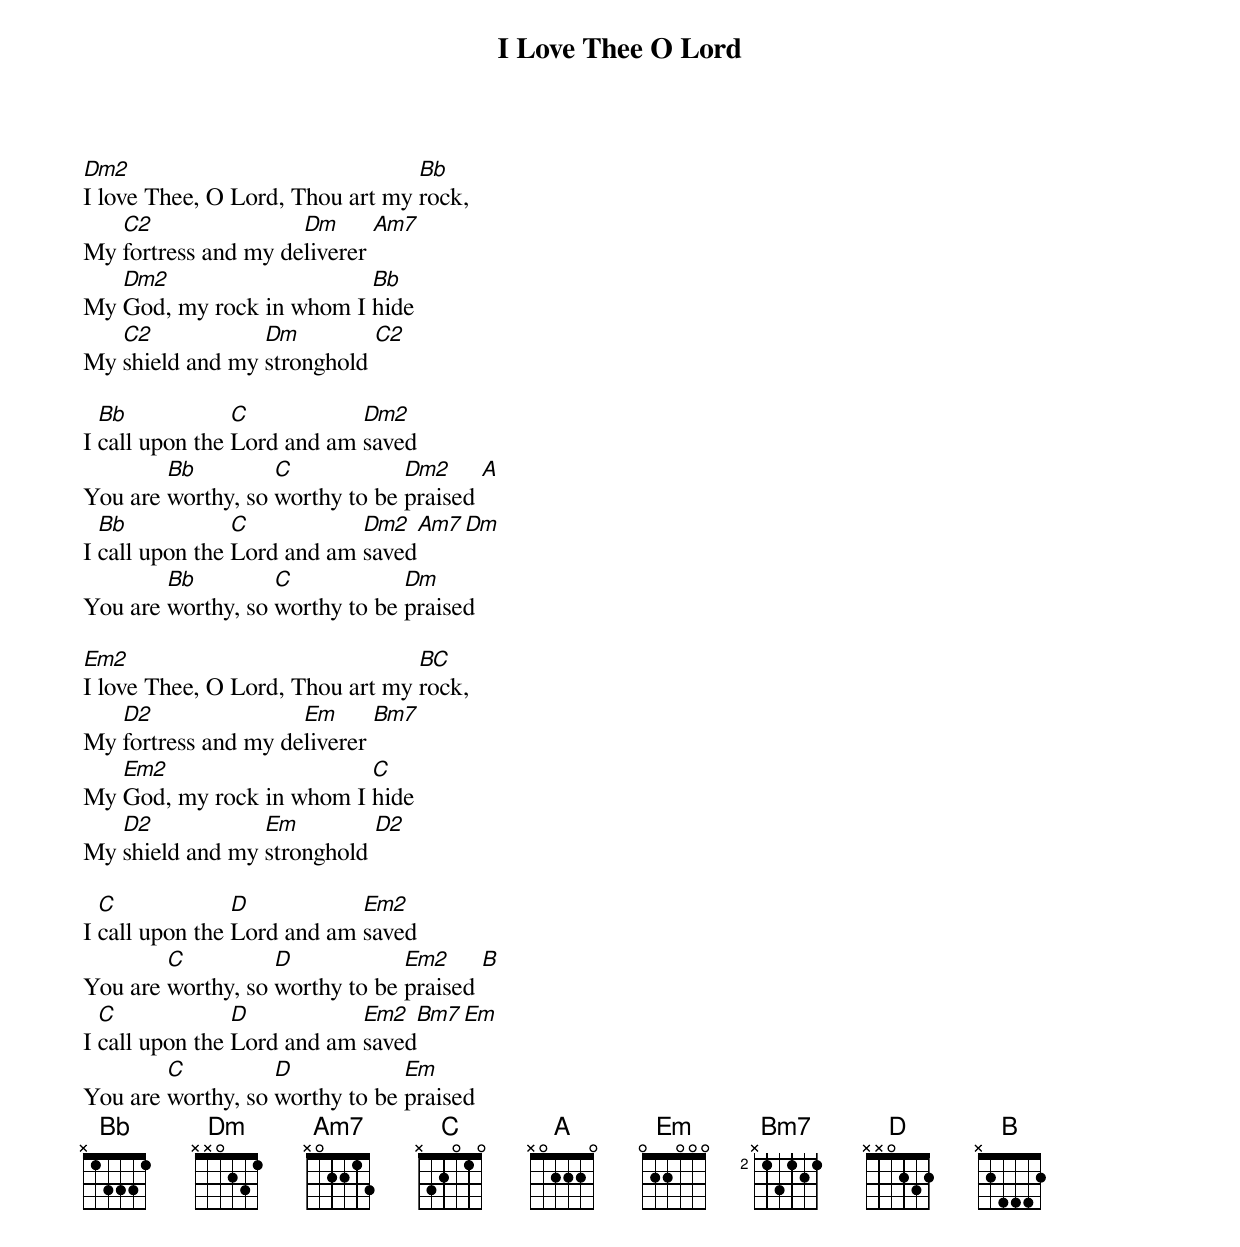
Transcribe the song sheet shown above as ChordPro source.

{title: I Love Thee O Lord}
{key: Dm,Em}
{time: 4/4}
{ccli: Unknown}
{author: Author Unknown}
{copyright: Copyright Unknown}

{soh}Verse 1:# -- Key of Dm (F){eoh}
[Dm2]I love Thee, O Lord, Thou art my [Bb]rock,
My [C2]fortress and my de[Dm]liverer [Am7]
My [Dm2]God, my rock in whom I [Bb]hide
My [C2]shield and my [Dm]stronghold [C2]

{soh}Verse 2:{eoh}
I [Bb]call upon the [C]Lord and am [Dm2]saved
You are [Bb]worthy, so [C]worthy to be [Dm2]praised [A]
I [Bb]call upon the [C]Lord and am [Dm2  Am7]saved [Dm]
You are [Bb]worthy, so [C]worthy to be [Dm]praised

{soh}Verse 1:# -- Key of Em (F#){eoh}
[Em2]I love Thee, O Lord, Thou art my [BC]rock,
My [D2]fortress and my de[Em]liverer [Bm7]
My [Em2]God, my rock in whom I [C]hide
My [D2]shield and my [Em]stronghold [D2]

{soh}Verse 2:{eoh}
I [C]call upon the [D]Lord and am [Em2]saved
You are [C]worthy, so [D]worthy to be [Em2]praised [B]
I [C]call upon the [D]Lord and am [Em2  Bm7]saved [Em]
You are [C]worthy, so [D]worthy to be [Em]praised
